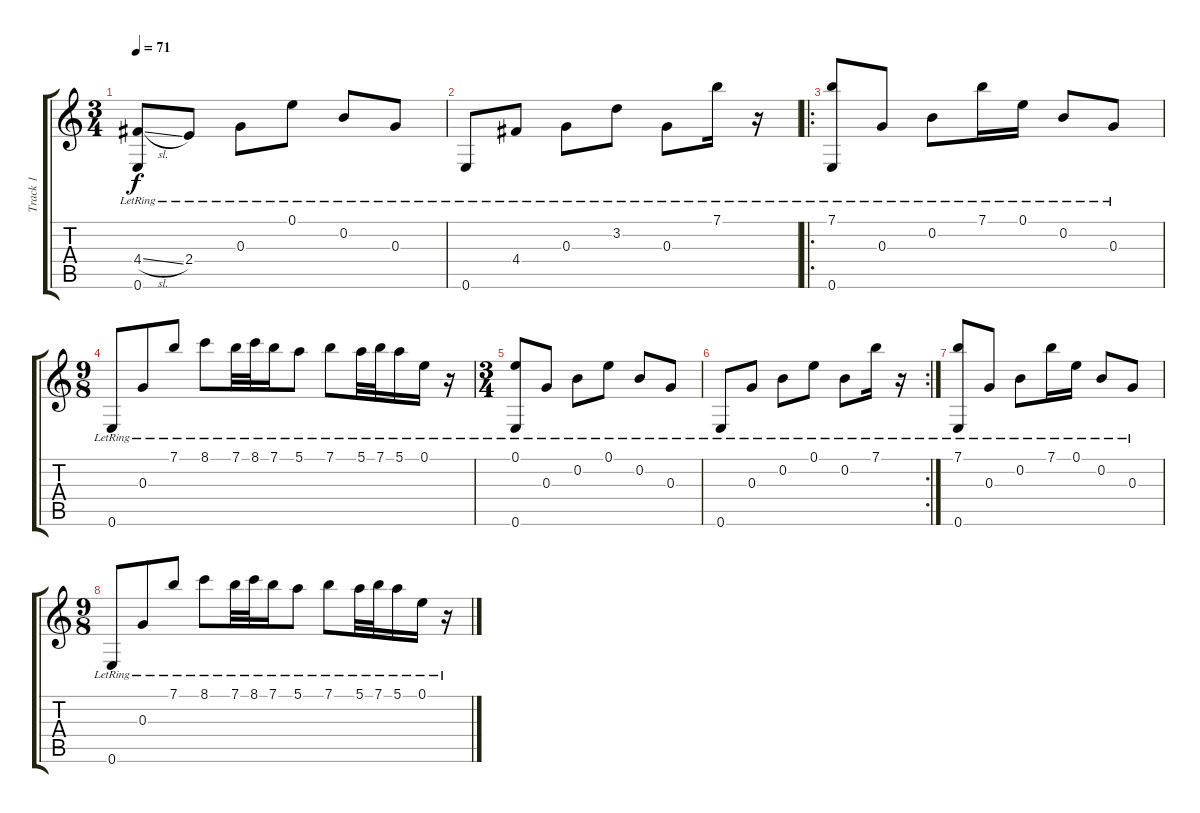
\track ("Track 1" "Track 1") {instrument acousticguitarsteel}
\staff {score tabs}
\tuning (E4 B3 G3 D3 A2 E2) {hide}
\ts (3 4)
\tempo 71
\clef g2
\ks c
(4.4{sl lr} 0.6{lr}).8{dy f} 2.4{lr}.8 0.3{lr}.8 0.1{lr}.8 0.2{lr}.8 0.3{lr}.8 |
0.6{lr}.8 4.4{lr}.8 0.3{lr}.8 3.2{lr}.8 0.3{lr}.8 7.1{lr}.16 r.16 |
\ro
(7.1{lr} 0.6{lr}).8 0.3{lr}.8 0.2{lr}.8 7.1{lr}.16 0.1{lr}.16 0.2{lr}.8 0.3{lr}.8 |
\ts (9 8)
0.6{lr}.8 0.3{lr}.8 7.1{lr}.8 8.1{lr}.8 7.1{lr}.32 8.1{lr}.32 7.1{lr}.16 5.1{lr}.8 7.1{lr}.8 5.1{lr}.32 7.1{lr}.32 5.1{lr}.16 0.1{lr}.16 r.16 |
\ts (3 4)
(0.1{lr} 0.6{lr}).8 0.3{lr}.8 0.2{lr}.8 0.1{lr}.8 0.2{lr}.8 0.3{lr}.8 |
\rc 2
0.6{lr}.8 0.3{lr}.8 0.2{lr}.8 0.1{lr}.8 0.2{lr}.8 7.1{lr}.16 r.16 |
(7.1{lr} 0.6{lr}).8{volume 0} 0.3{lr}.8 0.2{lr}.8 7.1{lr}.16 0.1{lr}.16 0.2{lr}.8 0.3{lr}.8 |
\ts (9 8)
0.6{lr}.8 0.3{lr}.8 7.1{lr}.8 8.1{lr}.8 7.1{lr}.32 8.1{lr}.32 7.1{lr}.16 5.1{lr}.8 7.1{lr}.8 5.1{lr}.32 7.1{lr}.32 5.1{lr}.16 0.1{lr}.16 r.16
